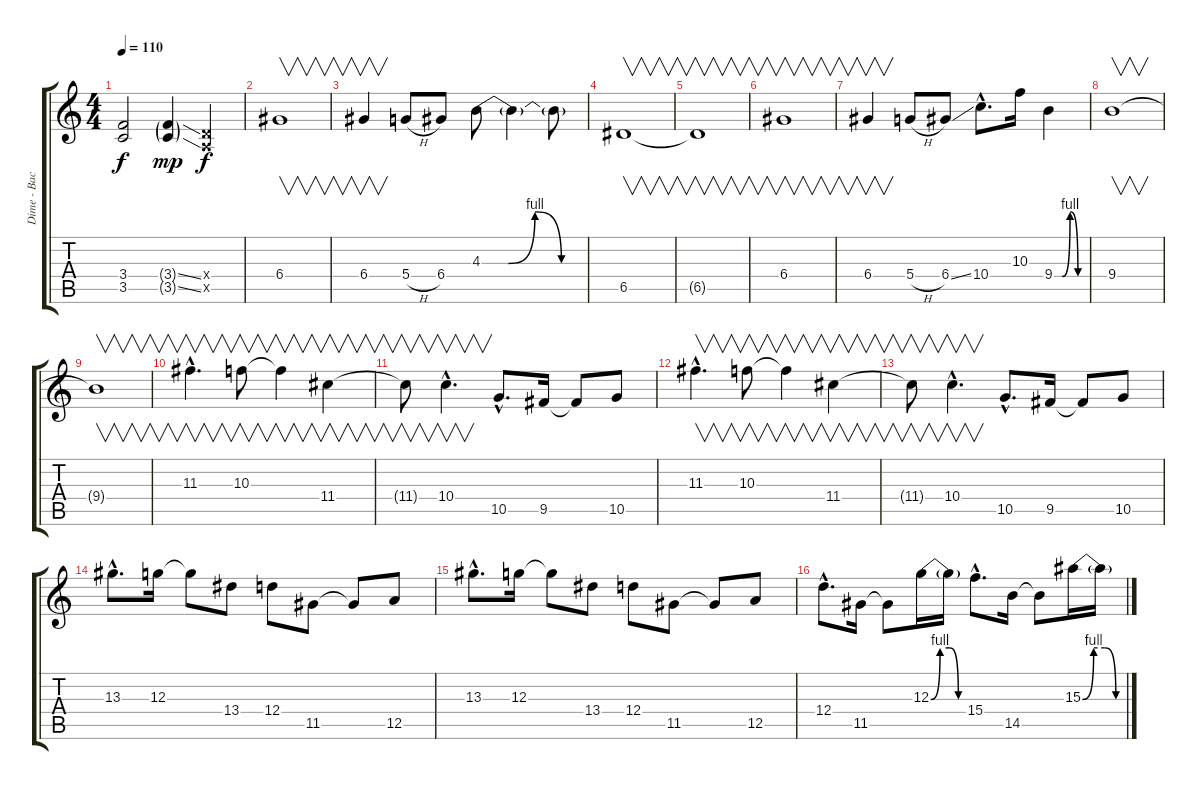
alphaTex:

\track ("Dime - Back" "Dime - Bac") {instrument distortionguitar}
\staff {score tabs}
\tuning (E4 B3 G3 D3 A2 E2) {hide}
\ts (4 4)
\tempo 110
\clef g2
\ks c
(3.4 3.5).2{dy f} (3.4{ss g} 3.5{ss g}).4{dy mp} (0.4{x} 0.5{x}).4{dy f} |
6.4.1{v volume 16 balance 8 instrument distortionguitar} |
6.4.4{v} 5.4{h}.8 6.4.8 4.3{be (custom 0 0 15 0 30 4 45 0 60 0)}.8 4.3{t}.4 4.3{t}.8 |
6.5.1{v} |
6.5{t}.1{v} |
6.4.1{v} |
6.4.4{v} 5.4{h}.8 6.4{ss}.8 10.4{hac}.8{d} 10.3.16 9.4{be (custom 0 0 15 0 30 4 45 0 60 0)}.4 |
9.4.1{v} |
9.4{t}.1{v} |
11.3{hac}.4{v d} 10.3.8{v} 10.3{t}.4{v} 11.4.4{v} |
11.4{t}.8{v} 10.4{hac}.4{v d} 10.5{hac}.8{d} 9.5.16 9.5{t}.8 10.5.8 |
11.3{hac}.4{v d} 10.3.8{v} 10.3{t}.4{v} 11.4.4{v} |
11.4{t}.8{v} 10.4{hac}.4{v d} 10.5{hac}.8{d} 9.5.16 9.5{t}.8 10.5.8 |
13.3{hac}.8{d} 12.3.16 12.3{t}.8 13.4.8 12.4.8 11.5.8 11.5{t}.8 12.5.8 |
13.3{hac}.8{d} 12.3.16 12.3{t}.8 13.4.8 12.4.8 11.5.8 11.5{t}.8 12.5.8 |
12.4{hac}.8{d} 11.5.16 11.5{t}.8 12.3{be (custom 0 0 15 4 30 4 45 0 60 0)}.16 12.3{t}.16 15.4{hac}.8{d} 14.5.16 14.5{t}.8 15.3{be (custom 0 0 15 4 30 4 45 0 60 0)}.16 15.3{t}.16
